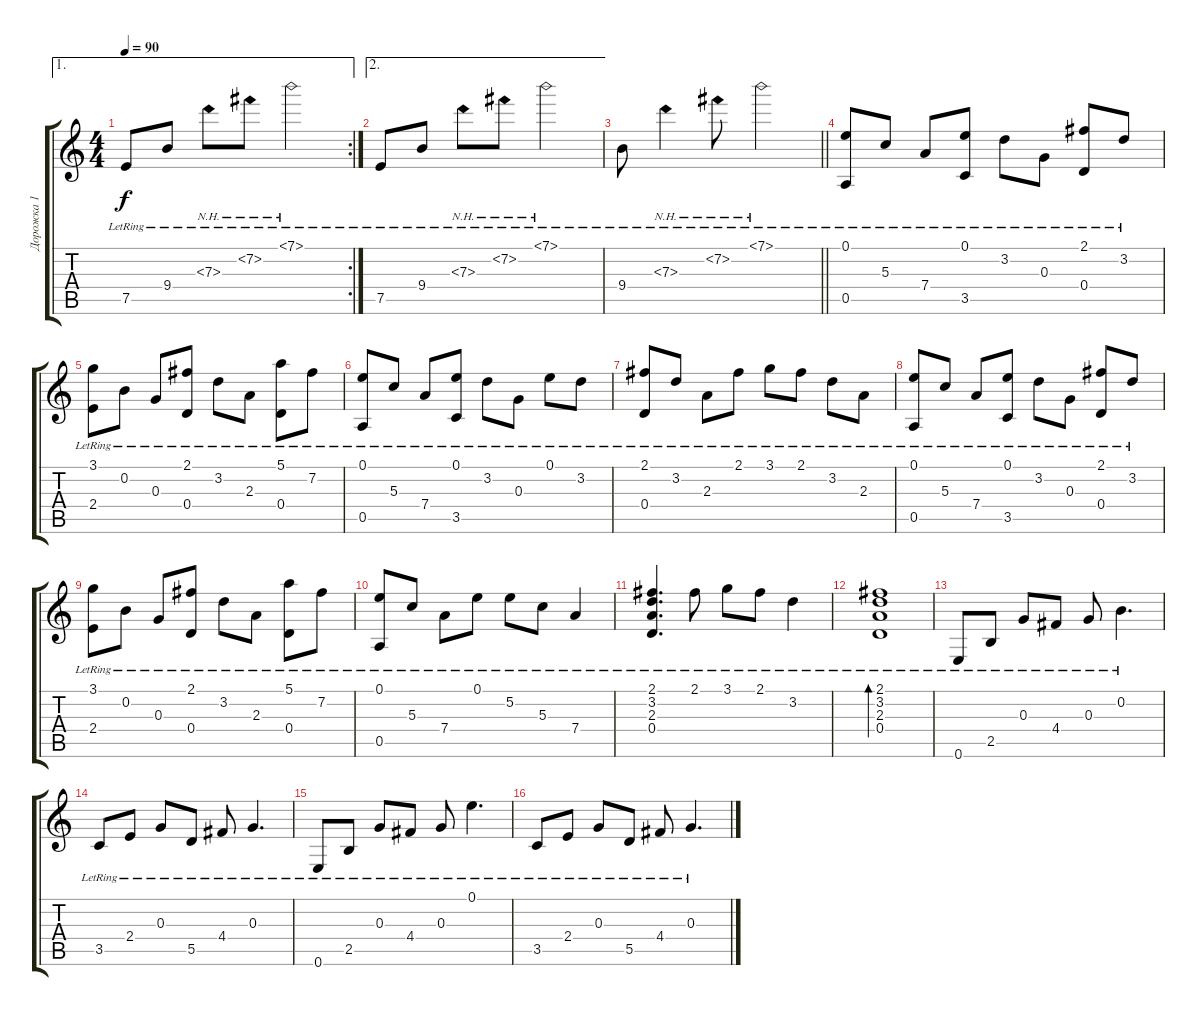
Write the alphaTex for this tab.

\track ("Дорожка 1" "Дорожка 1") {instrument acousticguitarnylon}
\staff {score tabs}
\tuning (E4 B3 G3 D3 A2 E2) {hide}
\ae 1
\rc 2
\ts (4 4)
\tempo 90
\clef g2
\ks c
7.5{lr}.8{dy f} 9.4{lr}.8 7.3{nh lr}.8 7.2{nh lr}.8 7.1{nh lr}.2 |
\ae 2
7.5{lr}.8 9.4{lr}.8 7.3{nh lr}.8 7.2{nh lr}.8 7.1{nh lr}.2 |
\barLineRight lightlight
9.4{lr}.8 7.3{nh lr}.4 7.2{nh lr}.8 7.1{nh lr}.2 |
(0.1{lr} 0.5{lr}).8 5.3{lr}.8 7.4{lr}.8 (0.1{lr} 3.5{lr}).8 3.2{lr}.8 0.3{lr}.8 (2.1{lr} 0.4{lr}).8 3.2{lr}.8 |
(3.1{lr} 2.4{lr}).8 0.2{lr}.8 0.3{lr}.8 (2.1{lr} 0.4{lr}).8 3.2{lr}.8 2.3{lr}.8 (5.1{lr} 0.4{lr}).8 7.2{lr}.8 |
(0.1{lr} 0.5{lr}).8 5.3{lr}.8 7.4{lr}.8 (0.1{lr} 3.5{lr}).8 3.2{lr}.8 0.3{lr}.8 0.1{lr}.8 3.2{lr}.8 |
(2.1{lr} 0.4{lr}).8 3.2{lr}.8 2.3{lr}.8 2.1{lr}.8 3.1{lr}.8 2.1{lr}.8 3.2{lr}.8 2.3{lr}.8 |
(0.1{lr} 0.5{lr}).8 5.3{lr}.8 7.4{lr}.8 (0.1{lr} 3.5{lr}).8 3.2{lr}.8 0.3{lr}.8 (2.1{lr} 0.4{lr}).8 3.2{lr}.8 |
(3.1{lr} 2.4{lr}).8 0.2{lr}.8 0.3{lr}.8 (2.1{lr} 0.4{lr}).8 3.2{lr}.8 2.3{lr}.8 (5.1{lr} 0.4{lr}).8 7.2{lr}.8 |
(0.1{lr} 0.5{lr}).8 5.3{lr}.8 7.4{lr}.8 0.1{lr}.8 5.2{lr}.8 5.3{lr}.8 7.4{lr}.4 |
(2.1{lr} 3.2{lr} 2.3{lr} 0.4{lr}).4{d} 2.1{lr}.8 3.1{lr}.8 2.1{lr}.8 3.2{lr}.4 |
(2.1{lr} 3.2{lr} 2.3{lr} 0.4{lr}).1{bd 240} |
0.6{lr}.8 2.5{lr}.8 0.3{lr}.8 4.4{lr}.8 0.3{lr}.8 0.2{lr}.4{d} |
3.5{lr}.8 2.4{lr}.8 0.3{lr}.8 5.5{lr}.8 4.4{lr}.8 0.3{lr}.4{d} |
0.6{lr}.8 2.5{lr}.8 0.3{lr}.8 4.4{lr}.8 0.3{lr}.8 0.1{lr}.4{d} |
3.5{lr}.8 2.4{lr}.8 0.3{lr}.8 5.5{lr}.8 4.4{lr}.8 0.3{lr}.4{d}
